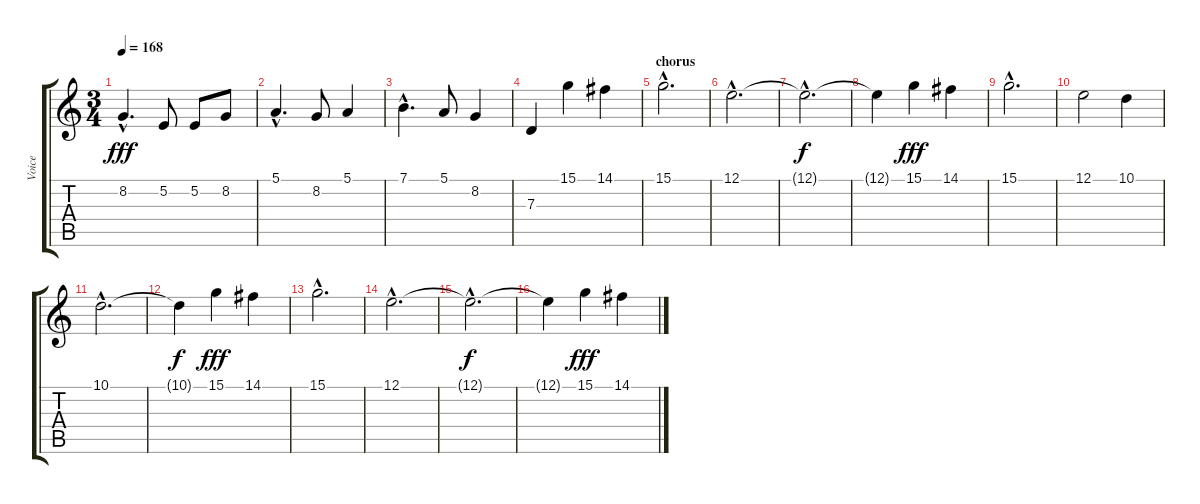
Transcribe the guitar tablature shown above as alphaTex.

\track ("Voice" "Voice") {instrument choiraahs}
\staff {score tabs}
\tuning (E4 B3 G3 D3 A2 E2) {hide}
\ts (3 4)
\tempo 168
\clef g2
\ks c
8.2{hac}.4{d dy fff} 5.2.8 5.2.8 8.2.8 |
5.1{hac}.4{d} 8.2.8 5.1.4 |
7.1{hac}.4{d} 5.1.8 8.2.4 |
7.3.4 15.1.4 14.1.4 |
\section ("" "chorus")
15.1{hac}.2{d} |
12.1{hac}.2{d} |
12.1{hac t}.2{d dy f} |
12.1{t}.4 15.1.4{dy fff} 14.1.4 |
15.1{hac}.2{d} |
12.1.2 10.1.4 |
10.1{hac}.2{d} |
10.1{t}.4{dy f} 15.1.4{dy fff} 14.1.4 |
15.1{hac}.2{d} |
12.1{hac}.2{d} |
12.1{hac t}.2{d dy f} |
12.1{t}.4 15.1.4{dy fff} 14.1.4
